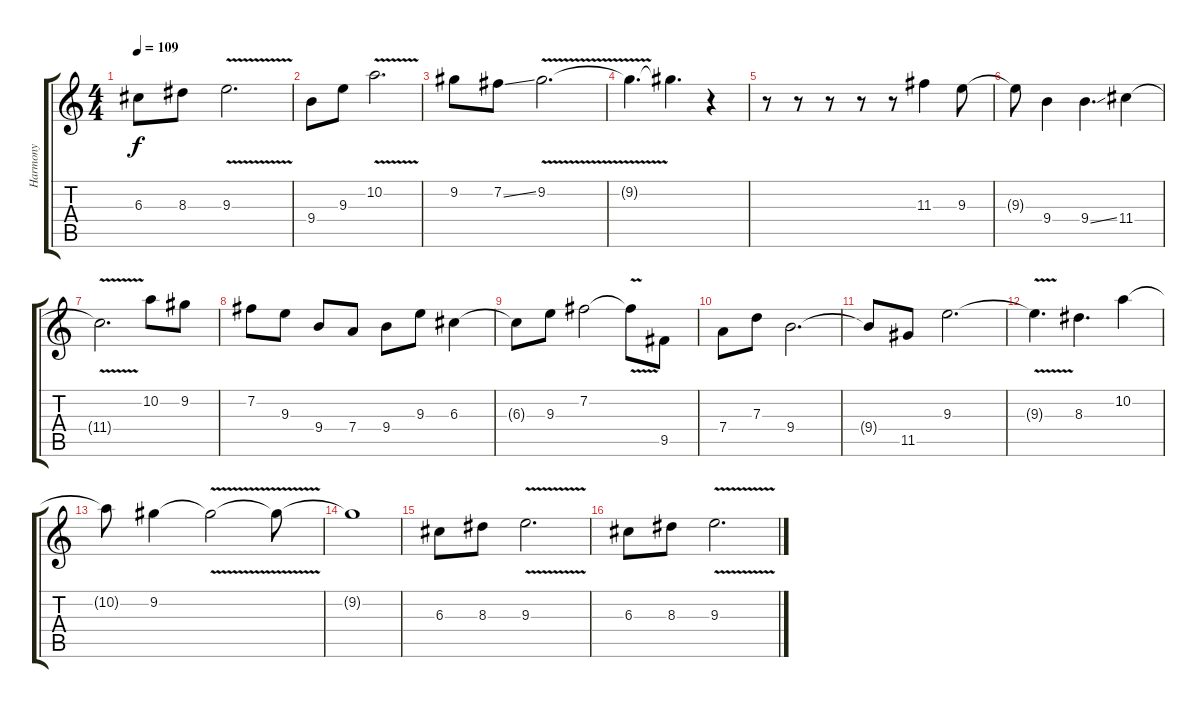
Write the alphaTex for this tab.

\track ("Harmony" "Harmony") {instrument distortionguitar}
\staff {score tabs}
\tuning (E4 B3 G3 D3 A2 E2) {hide}
\ts (4 4)
\tempo 109
\clef g2
\ks c
6.3.8{dy f} 8.3.8 9.3{v}.2{d} |
9.4.8 9.3.8 10.2{v}.2{d} |
9.2.8 7.2{ss}.8 9.2{v}.2{d} |
9.2{t}.4{d} 9.2{t}.4{d} r.4 |
r.8 r.8 r.8 r.8 r.8 11.3.4 9.3.8 |
9.3{t}.8 9.4.4 9.4{ss}.4{d} 11.4.4 |
11.4{v t}.2{d} 10.2.8 9.2.8 |
7.2.8 9.3.8 9.4.8 7.4.8 9.4.8 9.3.8 6.3.4 |
6.3{t}.8 9.3.8 7.2.2 7.2{v t}.8 9.5.8 |
7.4.8 7.3.8 9.4.2{d} |
9.4{t}.8 11.5.8 9.3.2{d} |
9.3{v t}.4{d} 8.3.4{d} 10.2.4 |
10.2{t}.8 9.2.4 9.2{v t}.2 9.2{t}.8 |
9.2{t}.1 |
6.3.8 8.3.8 9.3{v}.2{d} |
6.3.8 8.3.8 9.3{v}.2{d}
